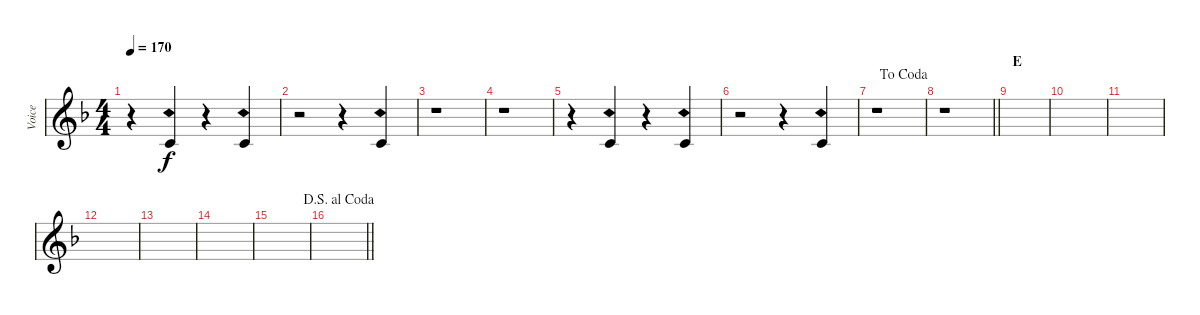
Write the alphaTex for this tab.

\track ("Voice" "Voice") {instrument lead6voice}
\staff {score}
\tuning (D4 A3 F3 C3 G2 D2) {hide}
\ts (4 4)
\tempo 170
\clef g2
\ks f
r.4{dy f} 3.2{sh 12}.4 r.4 3.2{sh 12}.4 |
r.2 r.4 3.2{sh 12}.4 |
r.1 |
r.1 |
r.4 3.2{sh 12}.4 r.4 3.2{sh 12}.4 |
r.2 r.4 3.2{sh 12}.4 |
\jump dacoda
r.1 |
\barLineRight lightlight
r.1 |
\section ("" "E")
|
|
|
|
|
|
|
\jump dalsegnoalcoda
\barLineRight lightlight
